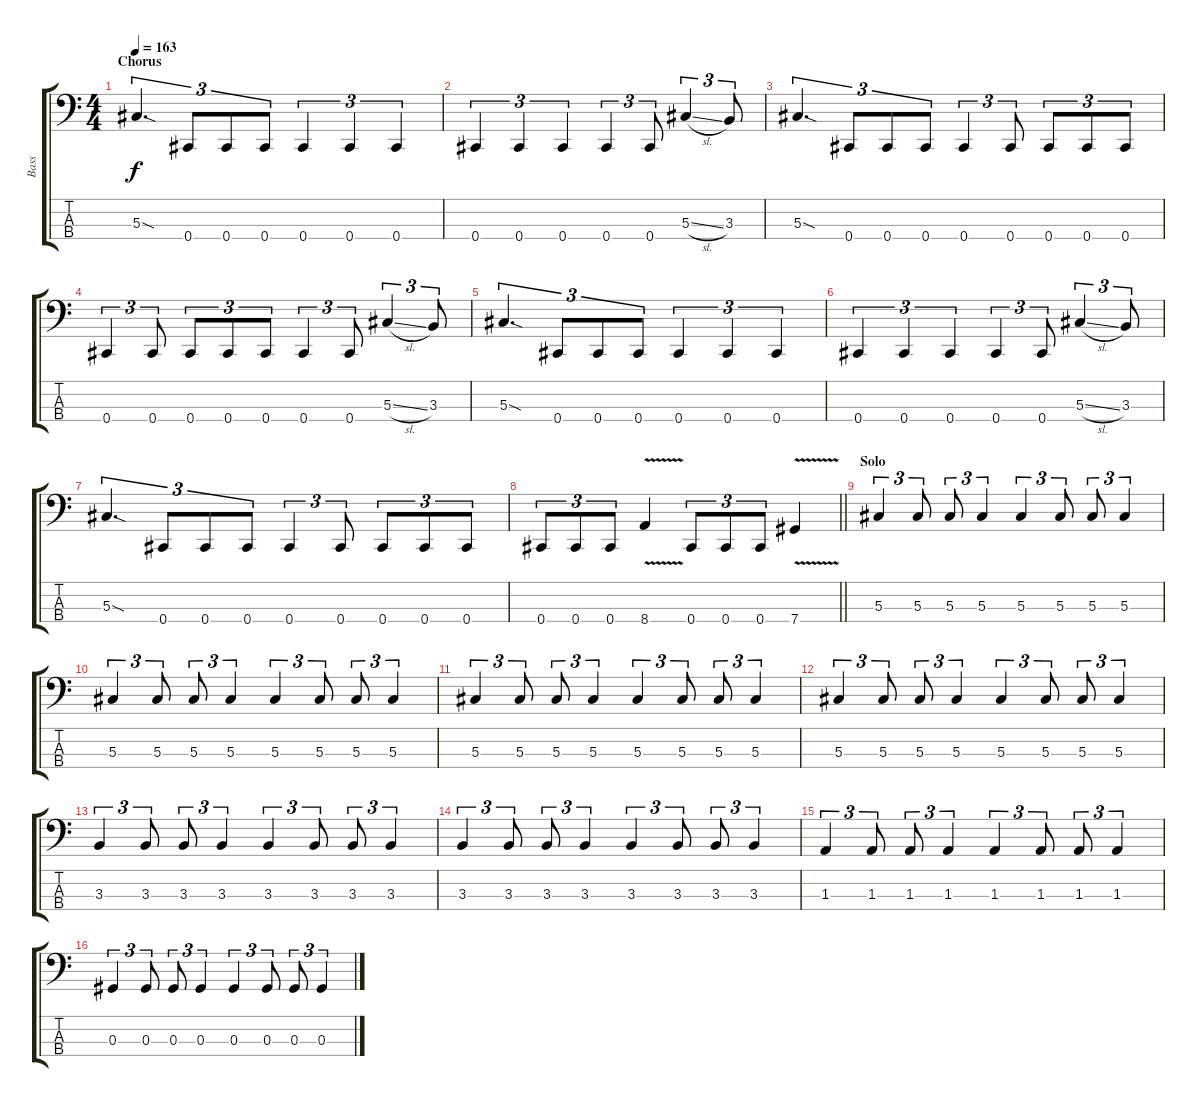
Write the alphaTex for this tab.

\track ("Bass" "Bass") {instrument electricbasspick}
\staff {score tabs}
\tuning (Gb2 Db2 Ab1 Db1) {hide}
\ts (4 4)
\section ("" "Chorus")
\tempo 163
\clef f4
\ks c
5.3{sod}.4{d tu (3 2) dy f} 0.4.8{tu (3 2)} 0.4.8{tu (3 2)} 0.4.8{tu (3 2)} 0.4.4{tu (3 2)} 0.4.4{tu (3 2)} 0.4.4{tu (3 2)} |
0.4.4{tu (3 2)} 0.4.4{tu (3 2)} 0.4.4{tu (3 2)} 0.4.4{tu (3 2)} 0.4.8{tu (3 2)} 5.3{sl}.4{tu (3 2)} 3.3.8{tu (3 2)} |
5.3{sod}.4{d tu (3 2)} 0.4.8{tu (3 2)} 0.4.8{tu (3 2)} 0.4.8{tu (3 2)} 0.4.4{tu (3 2)} 0.4.8{tu (3 2)} 0.4.8{tu (3 2)} 0.4.8{tu (3 2)} 0.4.8{tu (3 2)} |
0.4.4{tu (3 2)} 0.4.8{tu (3 2)} 0.4.8{tu (3 2)} 0.4.8{tu (3 2)} 0.4.8{tu (3 2)} 0.4.4{tu (3 2)} 0.4.8{tu (3 2)} 5.3{sl}.4{tu (3 2)} 3.3.8{tu (3 2)} |
5.3{sod}.4{d tu (3 2)} 0.4.8{tu (3 2)} 0.4.8{tu (3 2)} 0.4.8{tu (3 2)} 0.4.4{tu (3 2)} 0.4.4{tu (3 2)} 0.4.4{tu (3 2)} |
0.4.4{tu (3 2)} 0.4.4{tu (3 2)} 0.4.4{tu (3 2)} 0.4.4{tu (3 2)} 0.4.8{tu (3 2)} 5.3{sl}.4{tu (3 2)} 3.3.8{tu (3 2)} |
5.3{sod}.4{d tu (3 2)} 0.4.8{tu (3 2)} 0.4.8{tu (3 2)} 0.4.8{tu (3 2)} 0.4.4{tu (3 2)} 0.4.8{tu (3 2)} 0.4.8{tu (3 2)} 0.4.8{tu (3 2)} 0.4.8{tu (3 2)} |
\barLineRight lightlight
0.4.8{tu (3 2)} 0.4.8{tu (3 2)} 0.4.8{tu (3 2)} 8.4{v}.4 0.4.8{tu (3 2)} 0.4.8{tu (3 2)} 0.4.8{tu (3 2)} 7.4{v}.4 |
\section ("" "Solo")
5.3.4{tu (3 2)} 5.3.8{tu (3 2)} 5.3.8{tu (3 2)} 5.3.4{tu (3 2)} 5.3.4{tu (3 2)} 5.3.8{tu (3 2)} 5.3.8{tu (3 2)} 5.3.4{tu (3 2)} |
5.3.4{tu (3 2)} 5.3.8{tu (3 2)} 5.3.8{tu (3 2)} 5.3.4{tu (3 2)} 5.3.4{tu (3 2)} 5.3.8{tu (3 2)} 5.3.8{tu (3 2)} 5.3.4{tu (3 2)} |
5.3.4{tu (3 2)} 5.3.8{tu (3 2)} 5.3.8{tu (3 2)} 5.3.4{tu (3 2)} 5.3.4{tu (3 2)} 5.3.8{tu (3 2)} 5.3.8{tu (3 2)} 5.3.4{tu (3 2)} |
5.3.4{tu (3 2)} 5.3.8{tu (3 2)} 5.3.8{tu (3 2)} 5.3.4{tu (3 2)} 5.3.4{tu (3 2)} 5.3.8{tu (3 2)} 5.3.8{tu (3 2)} 5.3.4{tu (3 2)} |
3.3.4{tu (3 2)} 3.3.8{tu (3 2)} 3.3.8{tu (3 2)} 3.3.4{tu (3 2)} 3.3.4{tu (3 2)} 3.3.8{tu (3 2)} 3.3.8{tu (3 2)} 3.3.4{tu (3 2)} |
3.3.4{tu (3 2)} 3.3.8{tu (3 2)} 3.3.8{tu (3 2)} 3.3.4{tu (3 2)} 3.3.4{tu (3 2)} 3.3.8{tu (3 2)} 3.3.8{tu (3 2)} 3.3.4{tu (3 2)} |
1.3.4{tu (3 2)} 1.3.8{tu (3 2)} 1.3.8{tu (3 2)} 1.3.4{tu (3 2)} 1.3.4{tu (3 2)} 1.3.8{tu (3 2)} 1.3.8{tu (3 2)} 1.3.4{tu (3 2)} |
0.3.4{tu (3 2)} 0.3.8{tu (3 2)} 0.3.8{tu (3 2)} 0.3.4{tu (3 2)} 0.3.4{tu (3 2)} 0.3.8{tu (3 2)} 0.3.8{tu (3 2)} 0.3.4{tu (3 2)}
